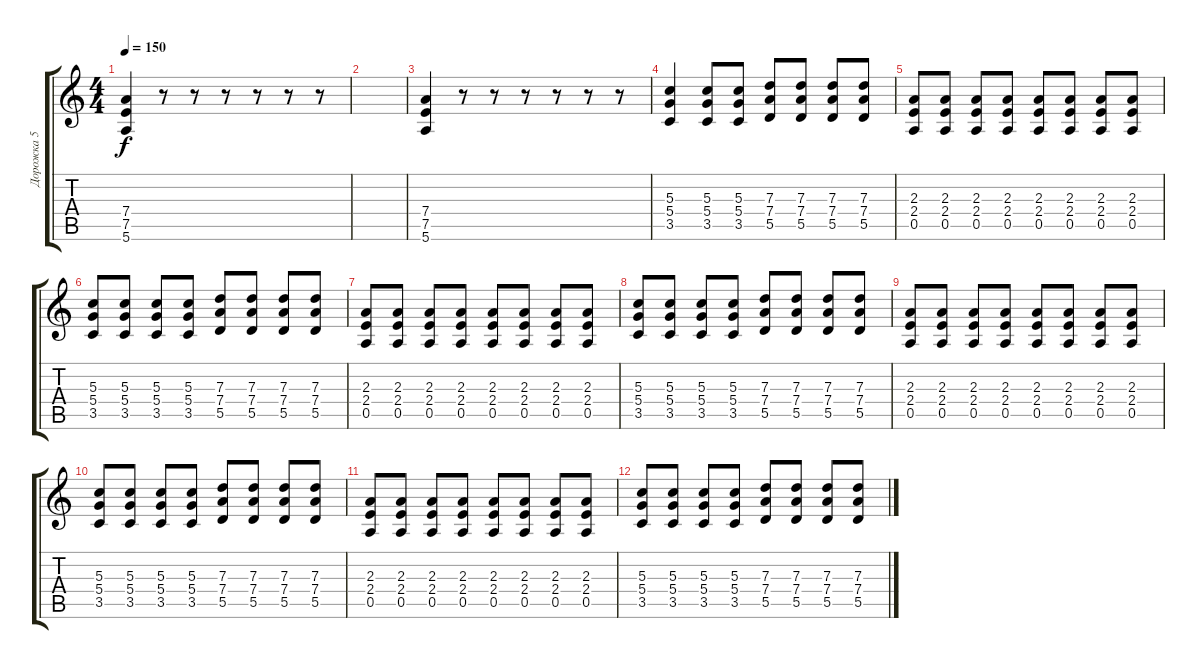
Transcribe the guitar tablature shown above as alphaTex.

\track ("Дорожка 5" "Дорожка 5") {instrument distortionguitar}
\staff {score tabs}
\tuning (E4 B3 G3 D3 A2 E2) {hide}
\ts (4 4)
\tempo 150
\clef g2
\ks c
(7.4 7.5 5.6).4{dy f} r.8 r.8 r.8 r.8 r.8 r.8 |
|
(7.4 7.5 5.6).4 r.8 r.8 r.8 r.8 r.8 r.8 |
(5.3 5.4 3.5).4 (5.3 5.4 3.5).8 (5.3 5.4 3.5).8 (7.3 7.4 5.5).8 (7.3 7.4 5.5).8 (7.3 7.4 5.5).8 (7.3 7.4 5.5).8 |
(2.3 2.4 0.5).8 (2.3 2.4 0.5).8 (2.3 2.4 0.5).8 (2.3 2.4 0.5).8 (2.3 2.4 0.5).8 (2.3 2.4 0.5).8 (2.3 2.4 0.5).8 (2.3 2.4 0.5).8 |
(5.3 5.4 3.5).8 (5.3 5.4 3.5).8 (5.3 5.4 3.5).8 (5.3 5.4 3.5).8 (7.3 7.4 5.5).8 (7.3 7.4 5.5).8 (7.3 7.4 5.5).8 (7.3 7.4 5.5).8 |
(2.3 2.4 0.5).8 (2.3 2.4 0.5).8 (2.3 2.4 0.5).8 (2.3 2.4 0.5).8 (2.3 2.4 0.5).8 (2.3 2.4 0.5).8 (2.3 2.4 0.5).8 (2.3 2.4 0.5).8 |
(5.3 5.4 3.5).8 (5.3 5.4 3.5).8 (5.3 5.4 3.5).8 (5.3 5.4 3.5).8 (7.3 7.4 5.5).8 (7.3 7.4 5.5).8 (7.3 7.4 5.5).8 (7.3 7.4 5.5).8 |
(2.3 2.4 0.5).8 (2.3 2.4 0.5).8 (2.3 2.4 0.5).8 (2.3 2.4 0.5).8 (2.3 2.4 0.5).8 (2.3 2.4 0.5).8 (2.3 2.4 0.5).8 (2.3 2.4 0.5).8 |
(5.3 5.4 3.5).8 (5.3 5.4 3.5).8 (5.3 5.4 3.5).8 (5.3 5.4 3.5).8 (7.3 7.4 5.5).8 (7.3 7.4 5.5).8 (7.3 7.4 5.5).8 (7.3 7.4 5.5).8 |
(2.3 2.4 0.5).8 (2.3 2.4 0.5).8 (2.3 2.4 0.5).8 (2.3 2.4 0.5).8 (2.3 2.4 0.5).8 (2.3 2.4 0.5).8 (2.3 2.4 0.5).8 (2.3 2.4 0.5).8 |
(5.3 5.4 3.5).8 (5.3 5.4 3.5).8 (5.3 5.4 3.5).8 (5.3 5.4 3.5).8 (7.3 7.4 5.5).8 (7.3 7.4 5.5).8 (7.3 7.4 5.5).8 (7.3 7.4 5.5).8
